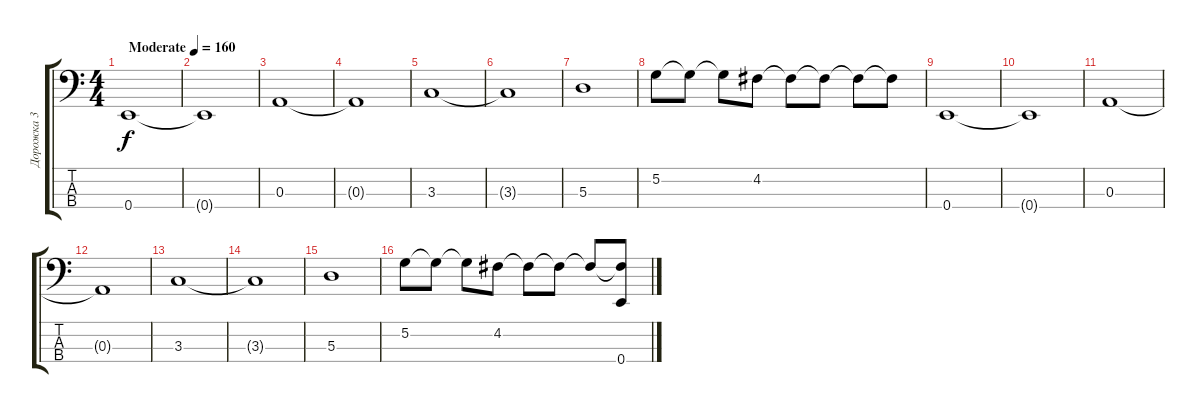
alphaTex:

\track ("Дорожка 3" "Дорожка 3") {instrument electricbassfinger}
\staff {score tabs}
\tuning (G2 D2 A1 E1) {hide}
\ts (4 4)
\tempo (160 "Moderate")
\clef f4
\ks c
0.4.1{dy f instrument electricbassfinger} |
0.4{t}.1 |
0.3.1 |
0.3{t}.1 |
3.3.1 |
3.3{t}.1 |
5.3.1 |
5.2.8 5.2{t}.8 5.2{t}.8 4.2.8 4.2{t}.8 4.2{t}.8 4.2{t}.8 4.2{t}.8 |
0.4.1 |
0.4{t}.1 |
0.3.1 |
0.3{t}.1 |
3.3.1 |
3.3{t}.1 |
5.3.1 |
5.2.8 5.2{t}.8 5.2{t}.8 4.2.8 4.2{t}.8 4.2{t}.8 4.2{t}.8 (4.2{t} 0.4).8
